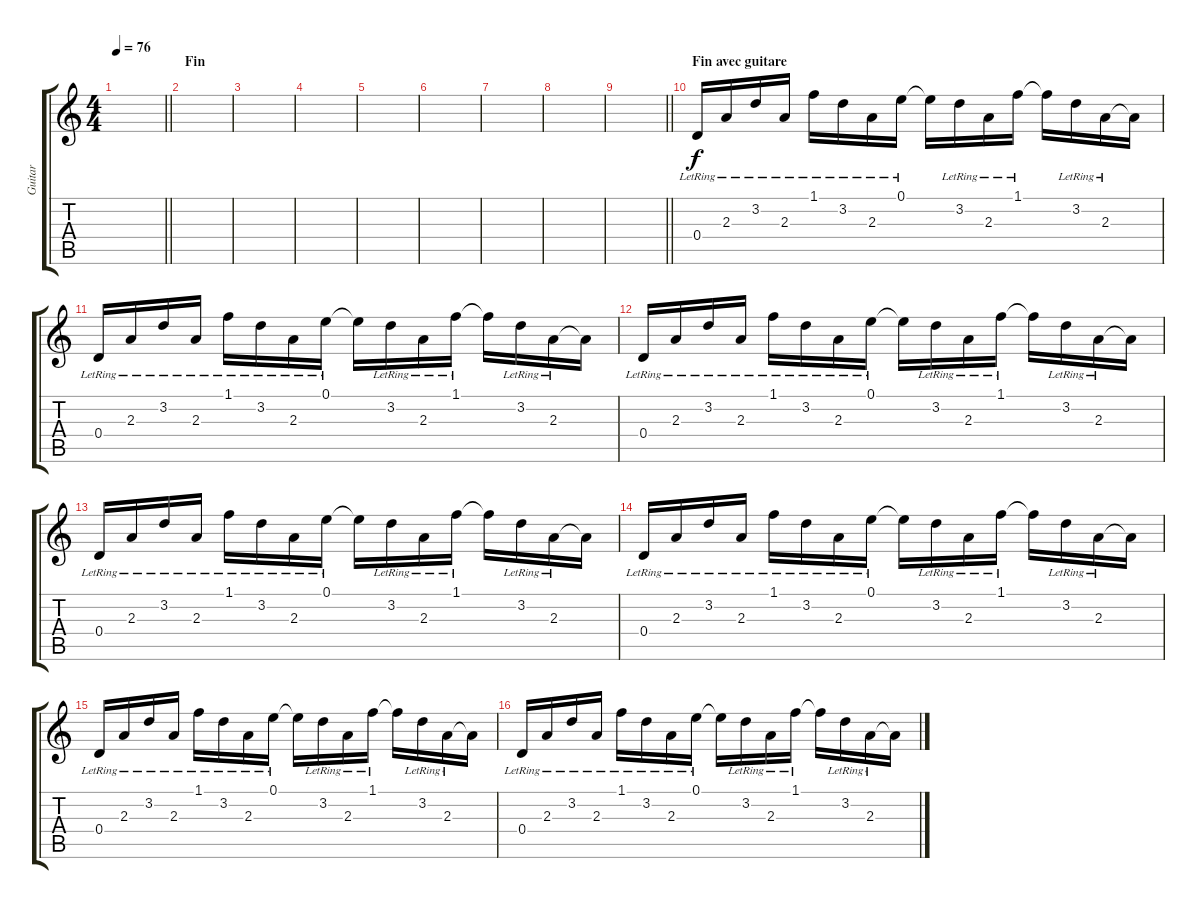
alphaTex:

\track ("Guitar" "Guitar") {instrument acousticguitarsteel}
\staff {score tabs}
\tuning (E4 B3 G3 D3 A2 E2) {hide}
\ts (4 4)
\tempo 76
\clef g2
\barLineRight lightlight
\ks c
|
\section ("" "Fin")
|
|
|
|
|
|
|
\barLineRight lightlight
|
\section ("" "Fin avec guitare")
0.4{lr}.16{dy f} 2.3{lr}.16 3.2{lr}.16 2.3{lr}.16 1.1{lr}.16 3.2{lr}.16 2.3{lr}.16 0.1{lr}.16 0.1{t}.16 3.2{lr}.16 2.3{lr}.16 1.1{lr}.16 1.1{t}.16 3.2{lr}.16 2.3{lr}.16 2.3{t}.16 |
0.4{lr}.16 2.3{lr}.16 3.2{lr}.16 2.3{lr}.16 1.1{lr}.16 3.2{lr}.16 2.3{lr}.16 0.1{lr}.16 0.1{t}.16 3.2{lr}.16 2.3{lr}.16 1.1{lr}.16 1.1{t}.16 3.2{lr}.16 2.3{lr}.16 2.3{t}.16 |
0.4{lr}.16 2.3{lr}.16 3.2{lr}.16 2.3{lr}.16 1.1{lr}.16 3.2{lr}.16 2.3{lr}.16 0.1{lr}.16 0.1{t}.16 3.2{lr}.16 2.3{lr}.16 1.1{lr}.16 1.1{t}.16 3.2{lr}.16 2.3{lr}.16 2.3{t}.16 |
0.4{lr}.16 2.3{lr}.16 3.2{lr}.16 2.3{lr}.16 1.1{lr}.16 3.2{lr}.16 2.3{lr}.16 0.1{lr}.16 0.1{t}.16 3.2{lr}.16 2.3{lr}.16 1.1{lr}.16 1.1{t}.16 3.2{lr}.16 2.3{lr}.16 2.3{t}.16 |
0.4{lr}.16 2.3{lr}.16 3.2{lr}.16 2.3{lr}.16 1.1{lr}.16 3.2{lr}.16 2.3{lr}.16 0.1{lr}.16 0.1{t}.16 3.2{lr}.16 2.3{lr}.16 1.1{lr}.16 1.1{t}.16 3.2{lr}.16 2.3{lr}.16 2.3{t}.16 |
0.4{lr}.16 2.3{lr}.16 3.2{lr}.16 2.3{lr}.16 1.1{lr}.16 3.2{lr}.16 2.3{lr}.16 0.1{lr}.16 0.1{t}.16 3.2{lr}.16 2.3{lr}.16 1.1{lr}.16 1.1{t}.16 3.2{lr}.16 2.3{lr}.16 2.3{t}.16 |
0.4{lr}.16 2.3{lr}.16 3.2{lr}.16 2.3{lr}.16 1.1{lr}.16 3.2{lr}.16 2.3{lr}.16 0.1{lr}.16 0.1{t}.16 3.2{lr}.16 2.3{lr}.16 1.1{lr}.16 1.1{t}.16 3.2{lr}.16 2.3{lr}.16 2.3{t}.16
